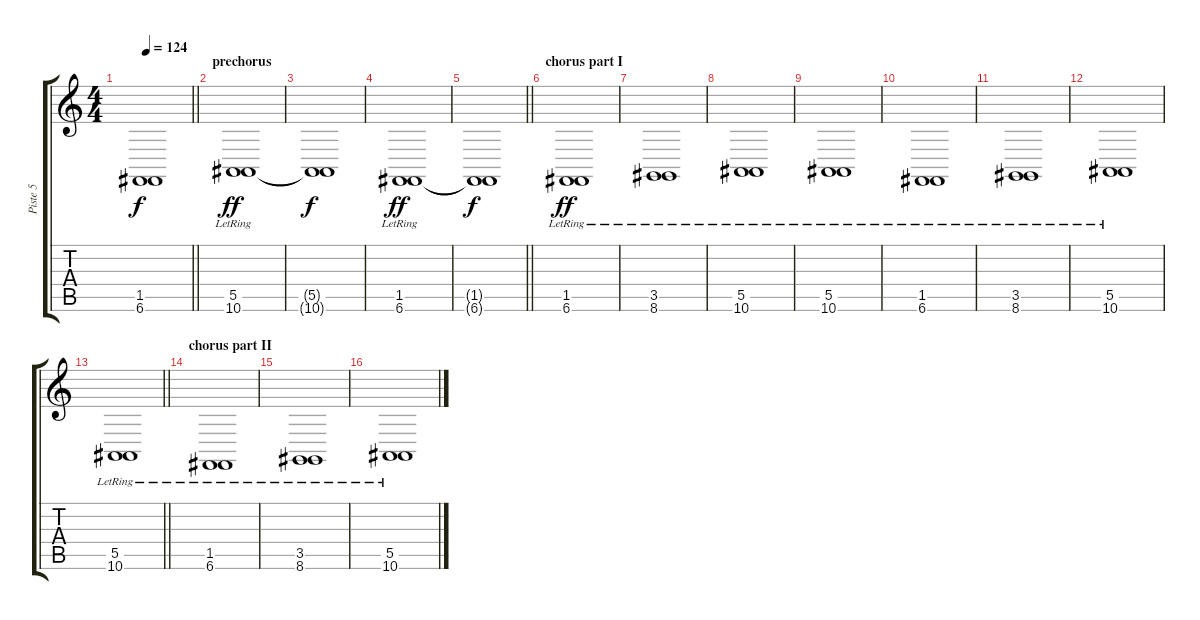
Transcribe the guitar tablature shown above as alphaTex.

\track ("Piste 5" "Piste 5") {instrument brightacousticpiano}
\staff {score tabs}
\tuning (C4 G3 Eb3 Bb2 F2 C2) {hide}
\ts (4 4)
\tempo 124
\clef g2
\barLineRight lightlight
\ks c
(1.5{t} 6.6{t}).1{dy f} |
\section ("" "prechorus")
(5.5{lr} 10.6{lr}).1{dy ff} |
(5.5{t} 10.6{t}).1{dy f} |
(1.5{lr} 6.6{lr}).1{dy ff} |
\barLineRight lightlight
(1.5{t} 6.6{t}).1{dy f} |
\section ("" "chorus part I")
(1.5{lr} 6.6{lr}).1{dy ff} |
(3.5{lr} 8.6{lr}).1 |
(5.5{lr} 10.6{lr}).1 |
(5.5{lr} 10.6{lr}).1 |
(1.5{lr} 6.6{lr}).1 |
(3.5{lr} 8.6{lr}).1 |
(5.5{lr} 10.6{lr}).1 |
\barLineRight lightlight
(5.5{lr} 10.6{lr}).1 |
\section ("" "chorus part II")
(1.5{lr} 6.6{lr}).1 |
(3.5{lr} 8.6{lr}).1 |
(5.5{lr} 10.6{lr}).1
